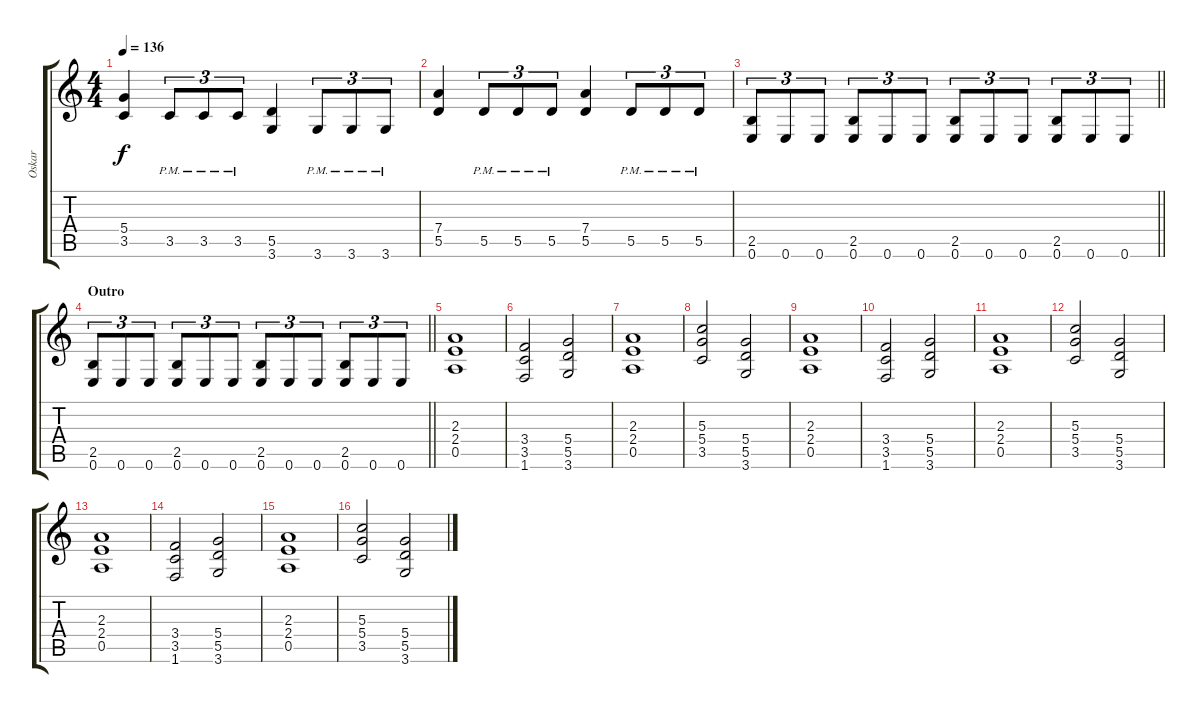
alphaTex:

\track ("Oskar" "Oskar") {instrument distortionguitar}
\staff {score tabs}
\tuning (E4 B3 G3 D3 A2 E2) {hide}
\ts (4 4)
\tempo 136
\clef g2
\ks c
(5.4 3.5).4{dy f} 3.5{pm}.8{tu (3 2)} 3.5{pm}.8{tu (3 2)} 3.5{pm}.8{tu (3 2)} (5.5 3.6).4 3.6{pm}.8{tu (3 2)} 3.6{pm}.8{tu (3 2)} 3.6{pm}.8{tu (3 2)} |
(7.4 5.5).4 5.5{pm}.8{tu (3 2)} 5.5{pm}.8{tu (3 2)} 5.5{pm}.8{tu (3 2)} (7.4 5.5).4 5.5{pm}.8{tu (3 2)} 5.5{pm}.8{tu (3 2)} 5.5{pm}.8{tu (3 2)} |
\barLineRight lightlight
(2.5 0.6).8{tu (3 2)} 0.6.8{tu (3 2)} 0.6.8{tu (3 2)} (2.5 0.6).8{tu (3 2)} 0.6.8{tu (3 2)} 0.6.8{tu (3 2)} (2.5 0.6).8{tu (3 2)} 0.6.8{tu (3 2)} 0.6.8{tu (3 2)} (2.5 0.6).8{tu (3 2)} 0.6.8{tu (3 2)} 0.6.8{tu (3 2)} |
\section ("" "Outro")
\barLineRight lightlight
(2.5 0.6).8{tu (3 2)} 0.6.8{tu (3 2)} 0.6.8{tu (3 2)} (2.5 0.6).8{tu (3 2)} 0.6.8{tu (3 2)} 0.6.8{tu (3 2)} (2.5 0.6).8{tu (3 2)} 0.6.8{tu (3 2)} 0.6.8{tu (3 2)} (2.5 0.6).8{tu (3 2)} 0.6.8{tu (3 2)} 0.6.8{tu (3 2)} |
(2.3 2.4 0.5).1 |
(3.4 3.5 1.6).2 (5.4 5.5 3.6).2 |
(2.3 2.4 0.5).1 |
(5.3 5.4 3.5).2 (5.4 5.5 3.6).2 |
(2.3 2.4 0.5).1 |
(3.4 3.5 1.6).2 (5.4 5.5 3.6).2 |
(2.3 2.4 0.5).1 |
(5.3 5.4 3.5).2 (5.4 5.5 3.6).2 |
(2.3 2.4 0.5).1 |
(3.4 3.5 1.6).2 (5.4 5.5 3.6).2 |
(2.3 2.4 0.5).1 |
(5.3 5.4 3.5).2 (5.4 5.5 3.6).2
